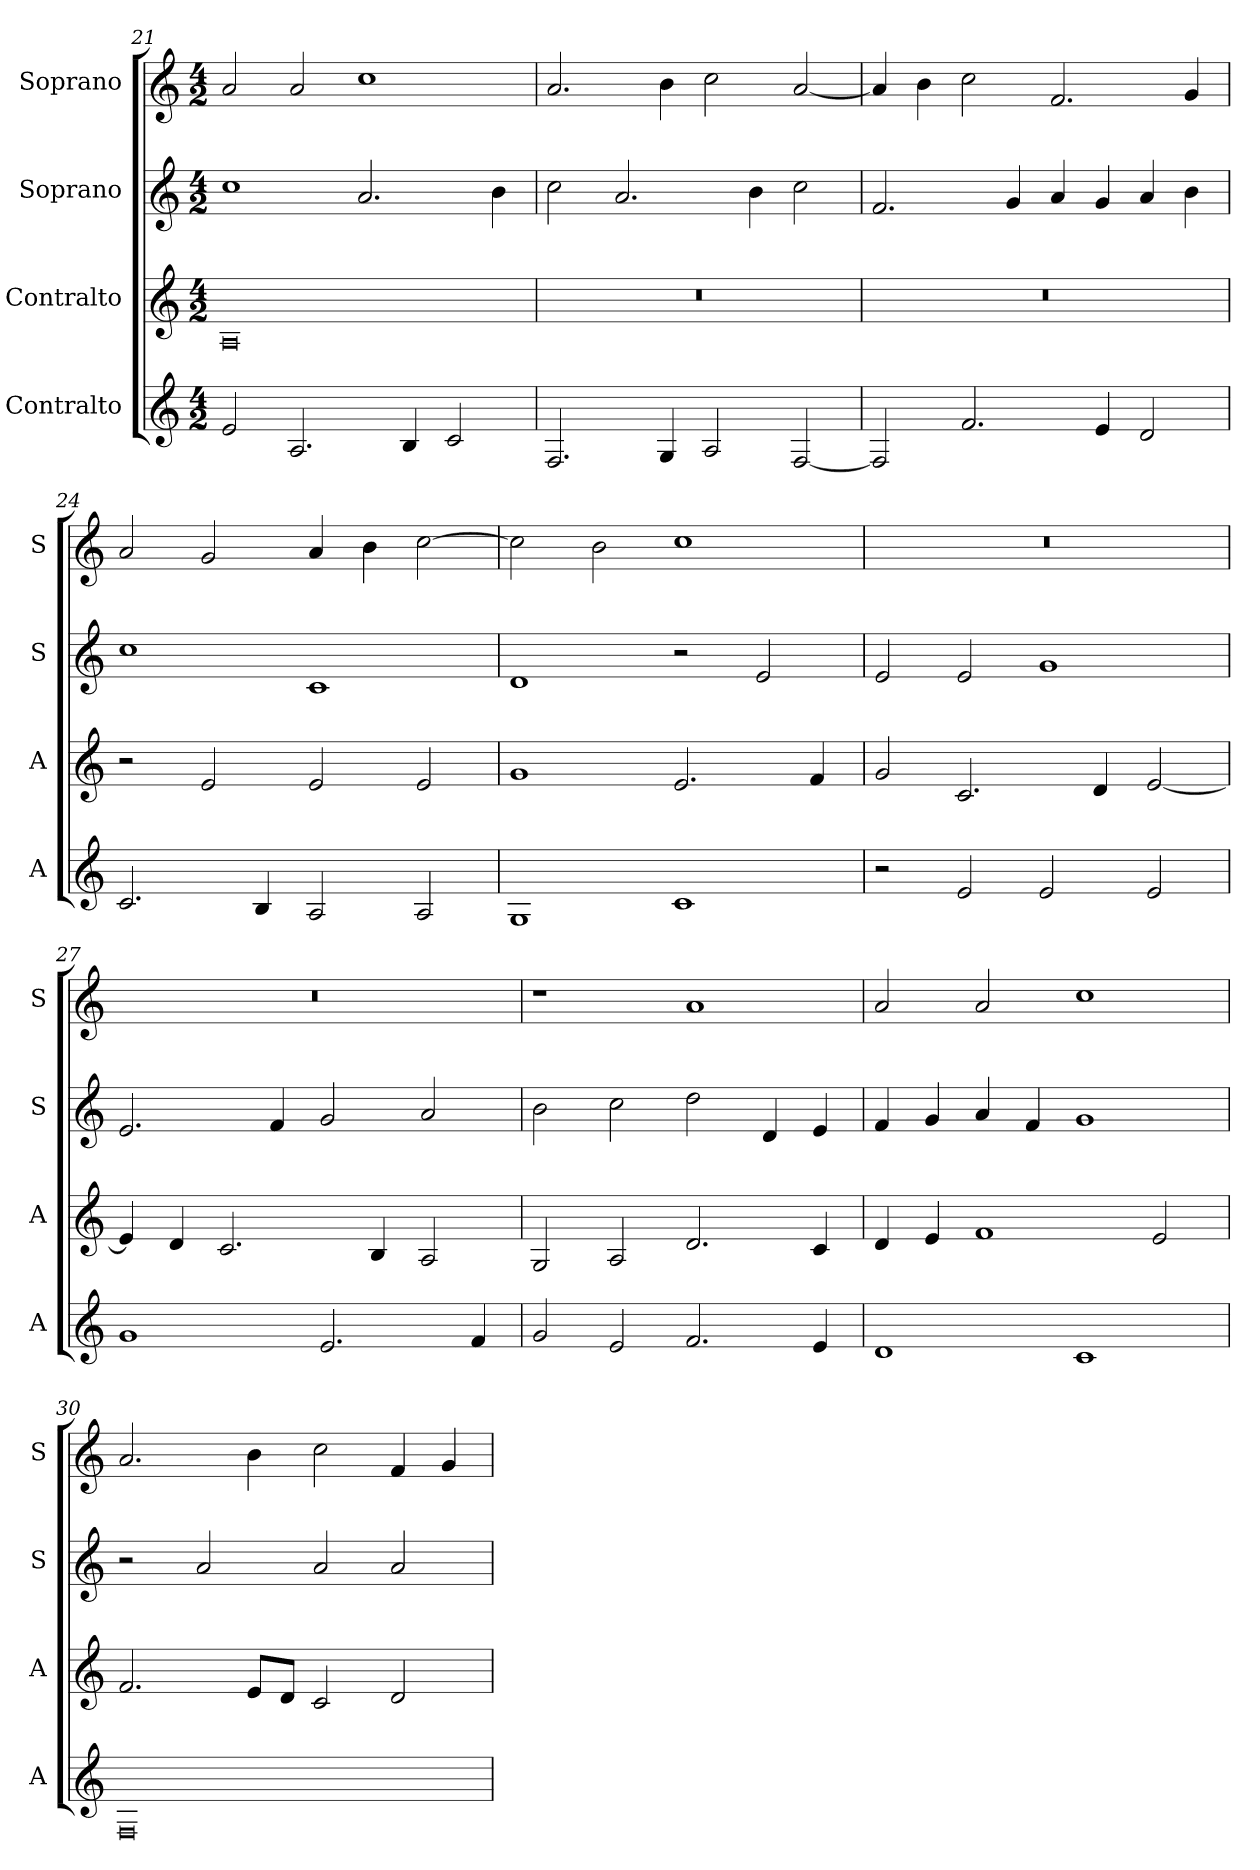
**kern	**kern	**kern	**kern
*part4	*part3	*part2	*part1
*staff4	*staff3	*staff2	*staff1
*I"Contralto	*I"Contralto	*I"Soprano	*I"Soprano
*I'A	*I'A	*I'S	*I'S
*clefG2	*clefG2	*clefG2	*clefG2
*k[]	*k[]	*k[]	*k[]
*E:phr	*E:phr	*E:phr	*E:phr
*M4/2	*M4/2	*M4/2	*M4/2
=21	=21	=21	=21
2e	0A	1cc	2a
2.A	.	.	2a
.	.	2.a	1cc
4B	.	.	.
2c	.	.	.
.	.	4b	.
=22	=22	=22	=22
2.F	0r	2cc	2.a
.	.	2.a	.
4G	.	.	4b
2A	.	.	2cc
.	.	4b	.
[2F	.	2cc	[2a
=23	=23	=23	=23
2F]	0r	2.f	4a]
.	.	.	4b
2.f	.	.	2cc
.	.	4g	.
.	.	4a	2.f
4e	.	4g	.
2d	.	4a	.
.	.	4b	4g
=24	=24	=24	=24
2.c	2r	1cc	2a
.	2e	.	2g
4B	.	.	.
2A	2e	1c	4a
.	.	.	4b
2A	2e	.	[2cc
=25	=25	=25	=25
1G	1g	1d	2cc]
.	.	.	2b
1c	2.e	2r	1cc
.	.	2e	.
.	4f	.	.
=26	=26	=26	=26
2r	2g	2e	0r
2e	2.c	2e	.
2e	.	1g	.
.	4d	.	.
2e	[2e	.	.
=27	=27	=27	=27
1g	4e]	2.e	0r
.	4d	.	.
.	2.c	.	.
.	.	4f	.
2.e	.	2g	.
.	4B	.	.
.	2A	2a	.
4f	.	.	.
=28	=28	=28	=28
2g	2G	2b	1r
2e	2A	2cc	.
2.f	2.d	2dd	1a
.	.	4d	.
4e	4c	4e	.
=29	=29	=29	=29
1d	4d	4f	2a
.	4e	4g	.
.	1f	4a	2a
.	.	4f	.
1c	.	1g	1cc
.	2e	.	.
=30	=30	=30	=30
0F	2.f	2r	2.a
.	.	2a	.
.	8e/L	.	4b
.	8d/J	.	.
.	2c	2a	2cc
.	2d	2a	4f
.	.	.	4g
=	=	=	=
*-	*-	*-	*-
